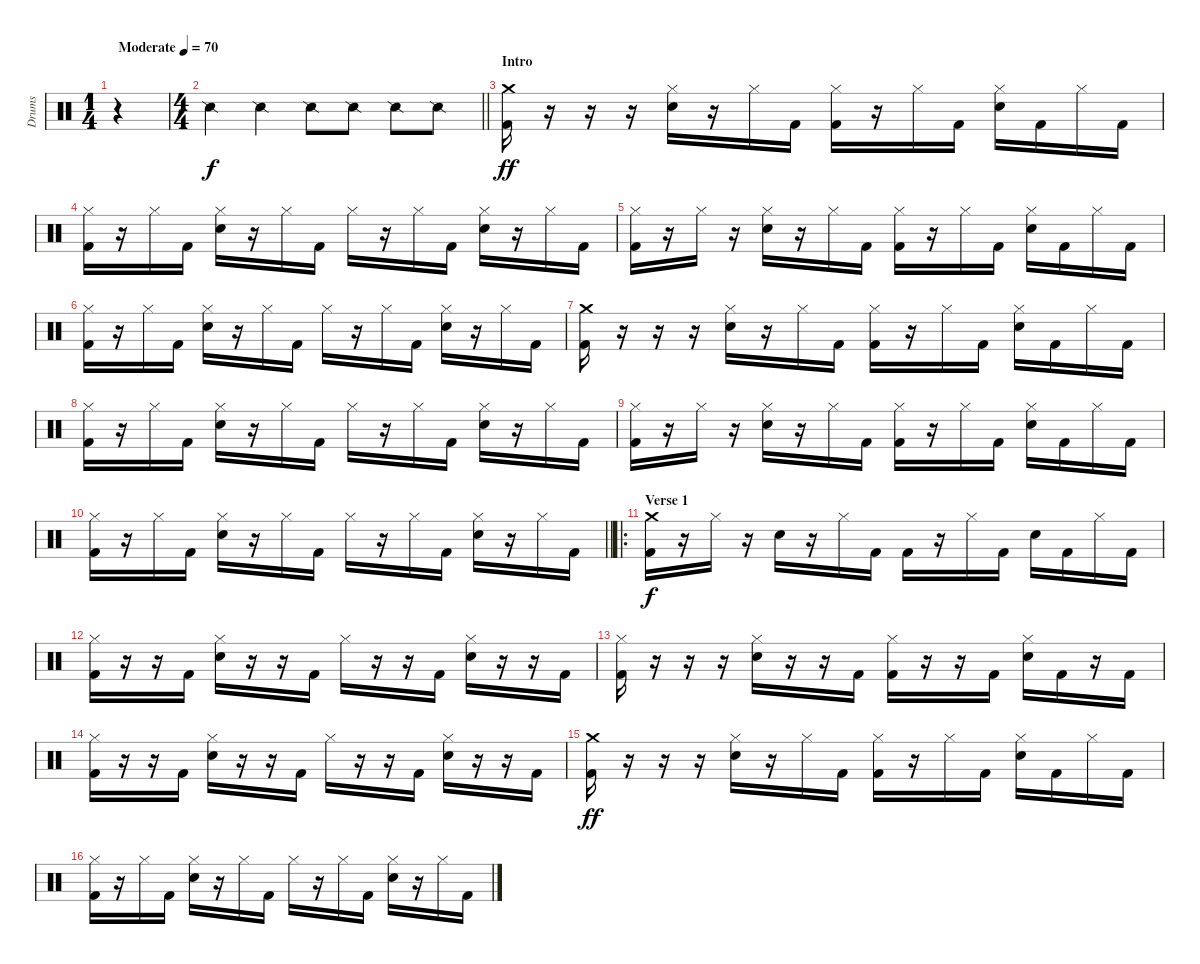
\track ("Drums" "Drums") {instrument percussion}
\staff {score}
\articulation defaults
\voice
\ts (1 4)
\tempo (70 "Moderate")
\clef neutral
\ks c
r.4{dy f} |
\ts (4 4)
\barLineRight lightlight "Snare (side stick) 2".4 "Snare (side stick) 2".4 "Snare (side stick) 2".8 "Snare (side stick) 2".8 "Snare (side stick) 2".8 "Snare (side stick) 2".8
|
\section ("" "Intro")
("Crash medium (hit)" "Kick (hit) 2").16{dy ff} r.16 r.16 r.16 ("Hi-Hat (closed)" "Snare (hit) 2").16 r.16 "Hi-Hat (closed)".16 "Kick (hit) 2".16 ("Hi-Hat (closed)" "Kick (hit) 2").16 r.16 "Hi-Hat (closed)".16 "Kick (hit) 2".16 ("Hi-Hat (closed)" "Snare (hit) 2").16 "Kick (hit) 2".16 "Hi-Hat (closed)".16 "Kick (hit) 2".16 |
("Hi-Hat (closed)" "Kick (hit) 2").16 r.16 "Hi-Hat (closed)".16 "Kick (hit) 2".16 ("Hi-Hat (closed)" "Snare (hit) 2").16 r.16 "Hi-Hat (closed)".16 "Kick (hit) 2".16 "Hi-Hat (closed)".16 r.16 "Hi-Hat (closed)".16 "Kick (hit) 2".16 ("Hi-Hat (closed)" "Snare (hit) 2").16 r.16 "Hi-Hat (closed)".16 "Kick (hit) 2".16 |
("Hi-Hat (closed)" "Kick (hit) 2").16 r.16 "Hi-Hat (closed)".16 r.16 ("Hi-Hat (closed)" "Snare (hit) 2").16 r.16 "Hi-Hat (closed)".16 "Kick (hit) 2".16 ("Hi-Hat (closed)" "Kick (hit) 2").16 r.16 "Hi-Hat (closed)".16 "Kick (hit) 2".16 ("Hi-Hat (closed)" "Snare (hit) 2").16 "Kick (hit) 2".16 "Hi-Hat (closed)".16 "Kick (hit) 2".16 |
("Hi-Hat (closed)" "Kick (hit) 2").16 r.16 "Hi-Hat (closed)".16 "Kick (hit) 2".16 ("Hi-Hat (closed)" "Snare (hit) 2").16 r.16 "Hi-Hat (closed)".16 "Kick (hit) 2".16 "Hi-Hat (closed)".16 r.16 "Hi-Hat (closed)".16 "Kick (hit) 2".16 ("Hi-Hat (closed)" "Snare (hit) 2").16 r.16 "Hi-Hat (closed)".16 "Kick (hit) 2".16 |
("Crash medium (hit)" "Kick (hit) 2").16 r.16 r.16 r.16 ("Hi-Hat (closed)" "Snare (hit) 2").16 r.16 "Hi-Hat (closed)".16 "Kick (hit) 2".16 ("Hi-Hat (closed)" "Kick (hit) 2").16 r.16 "Hi-Hat (closed)".16 "Kick (hit) 2".16 ("Hi-Hat (closed)" "Snare (hit) 2").16 "Kick (hit) 2".16 "Hi-Hat (closed)".16 "Kick (hit) 2".16 |
("Hi-Hat (closed)" "Kick (hit) 2").16 r.16 "Hi-Hat (closed)".16 "Kick (hit) 2".16 ("Hi-Hat (closed)" "Snare (hit) 2").16 r.16 "Hi-Hat (closed)".16 "Kick (hit) 2".16 "Hi-Hat (closed)".16 r.16 "Hi-Hat (closed)".16 "Kick (hit) 2".16 ("Hi-Hat (closed)" "Snare (hit) 2").16 r.16 "Hi-Hat (closed)".16 "Kick (hit) 2".16 |
("Hi-Hat (closed)" "Kick (hit) 2").16 r.16 "Hi-Hat (closed)".16 r.16 ("Hi-Hat (closed)" "Snare (hit) 2").16 r.16 "Hi-Hat (closed)".16 "Kick (hit) 2".16 ("Hi-Hat (closed)" "Kick (hit) 2").16 r.16 "Hi-Hat (closed)".16 "Kick (hit) 2".16 ("Hi-Hat (closed)" "Snare (hit) 2").16 "Kick (hit) 2".16 "Hi-Hat (closed)".16 "Kick (hit) 2".16 |
\barLineRight lightlight
("Hi-Hat (closed)" "Kick (hit) 2").16 r.16 "Hi-Hat (closed)".16 "Kick (hit) 2".16 ("Hi-Hat (closed)" "Snare (hit) 2").16 r.16 "Hi-Hat (closed)".16 "Kick (hit) 2".16 "Hi-Hat (closed)".16 r.16 "Hi-Hat (closed)".16 "Kick (hit) 2".16 ("Hi-Hat (closed)" "Snare (hit) 2").16 r.16 "Hi-Hat (closed)".16 "Kick (hit) 2".16 |
\ro
\section ("" "Verse 1")
("Crash medium (hit)" "Kick (hit) 2").16{dy f} r.16 "Hi-Hat (closed)".16 r.16 "Snare (hit) 2".16 r.16 "Hi-Hat (closed)".16 "Kick (hit) 2".16 "Kick (hit) 2".16 r.16 "Hi-Hat (closed)".16 "Kick (hit) 2".16 "Snare (hit) 2".16 "Kick (hit) 2".16 "Hi-Hat (closed)".16 "Kick (hit) 2".16 |
("Hi-Hat (closed)" "Kick (hit) 2").16 r.16 r.16 "Kick (hit) 2".16 ("Hi-Hat (closed)" "Snare (hit) 2").16 r.16 r.16 "Kick (hit) 2".16 "Hi-Hat (closed)".16 r.16 r.16 "Kick (hit) 2".16 ("Hi-Hat (closed)" "Snare (hit) 2").16 r.16 r.16 "Kick (hit) 2".16 |
("Hi-Hat (closed)" "Kick (hit) 2").16 r.16 r.16 r.16 ("Hi-Hat (closed)" "Snare (hit) 2").16 r.16 r.16 "Kick (hit) 2".16 ("Hi-Hat (closed)" "Kick (hit) 2").16 r.16 r.16 "Kick (hit) 2".16 ("Hi-Hat (closed)" "Snare (hit) 2").16 "Kick (hit) 2".16 r.16 "Kick (hit) 2".16 |
("Hi-Hat (closed)" "Kick (hit) 2").16 r.16 r.16 "Kick (hit) 2".16 ("Hi-Hat (closed)" "Snare (hit) 2").16 r.16 r.16 "Kick (hit) 2".16 "Hi-Hat (closed)".16 r.16 r.16 "Kick (hit) 2".16 ("Hi-Hat (closed)" "Snare (hit) 2").16 r.16 r.16 "Kick (hit) 2".16 |
("Crash medium (hit)" "Kick (hit) 2").16{dy ff} r.16 r.16 r.16 ("Hi-Hat (closed)" "Snare (hit) 2").16 r.16 "Hi-Hat (closed)".16 "Kick (hit) 2".16 ("Hi-Hat (closed)" "Kick (hit) 2").16 r.16 "Hi-Hat (closed)".16 "Kick (hit) 2".16 ("Hi-Hat (closed)" "Snare (hit) 2").16 "Kick (hit) 2".16 "Hi-Hat (closed)".16 "Kick (hit) 2".16 |
("Hi-Hat (closed)" "Kick (hit) 2").16 r.16 "Hi-Hat (closed)".16 "Kick (hit) 2".16 ("Hi-Hat (closed)" "Snare (hit) 2").16 r.16 "Hi-Hat (closed)".16 "Kick (hit) 2".16 "Hi-Hat (closed)".16 r.16 "Hi-Hat (closed)".16 "Kick (hit) 2".16 ("Hi-Hat (closed)" "Snare (hit) 2").16 r.16 "Hi-Hat (closed)".16 "Kick (hit) 2".16
\voice
\clef neutral
\ottava regular
\simile none
\ks c
r.4{dy f} |
\barLineRight lightlight
|
|
|
|
|
|
|
|
\barLineRight lightlight
|
|
|
|
|
|
